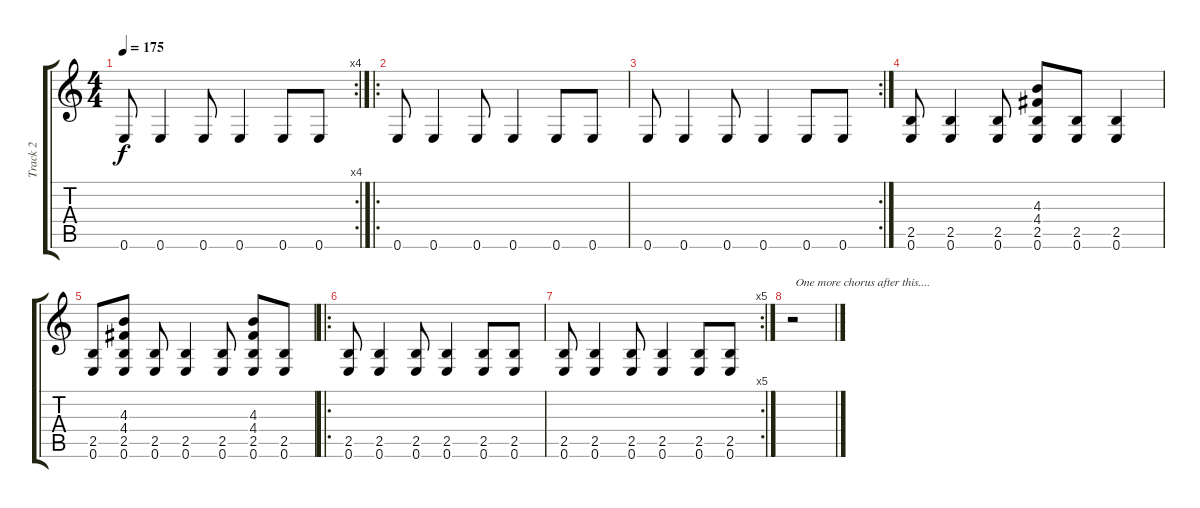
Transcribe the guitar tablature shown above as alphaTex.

\track ("Track 2" "Track 2") {instrument distortionguitar}
\staff {score tabs}
\tuning (E4 B3 G3 D3 A2 E2) {hide}
\rc 4
\ts (4 4)
\tempo 175
\clef g2
\ks c
0.6.8{dy f} 0.6.4 0.6.8 0.6.4 0.6.8 0.6.8 |
\ro
0.6.8 0.6.4 0.6.8 0.6.4 0.6.8 0.6.8 |
\rc 2
0.6.8 0.6.4 0.6.8 0.6.4 0.6.8 0.6.8 |
(2.5 0.6).8 (2.5 0.6).4 (2.5 0.6).8 (4.3 4.4 2.5 0.6).8 (2.5 0.6).8 (2.5 0.6).4 |
(2.5 0.6).8 (4.3 4.4 2.5 0.6).8 (2.5 0.6).8 (2.5 0.6).4 (2.5 0.6).8 (4.3 4.4 2.5 0.6).8 (2.5 0.6).8 |
\ro
(2.5 0.6).8 (2.5 0.6).4 (2.5 0.6).8 (2.5 0.6).4 (2.5 0.6).8 (2.5 0.6).8 |
\rc 5
(2.5 0.6).8 (2.5 0.6).4 (2.5 0.6).8 (2.5 0.6).4 (2.5 0.6).8 (2.5 0.6).8 |
r.2{txt " One more chorus after this...."}
